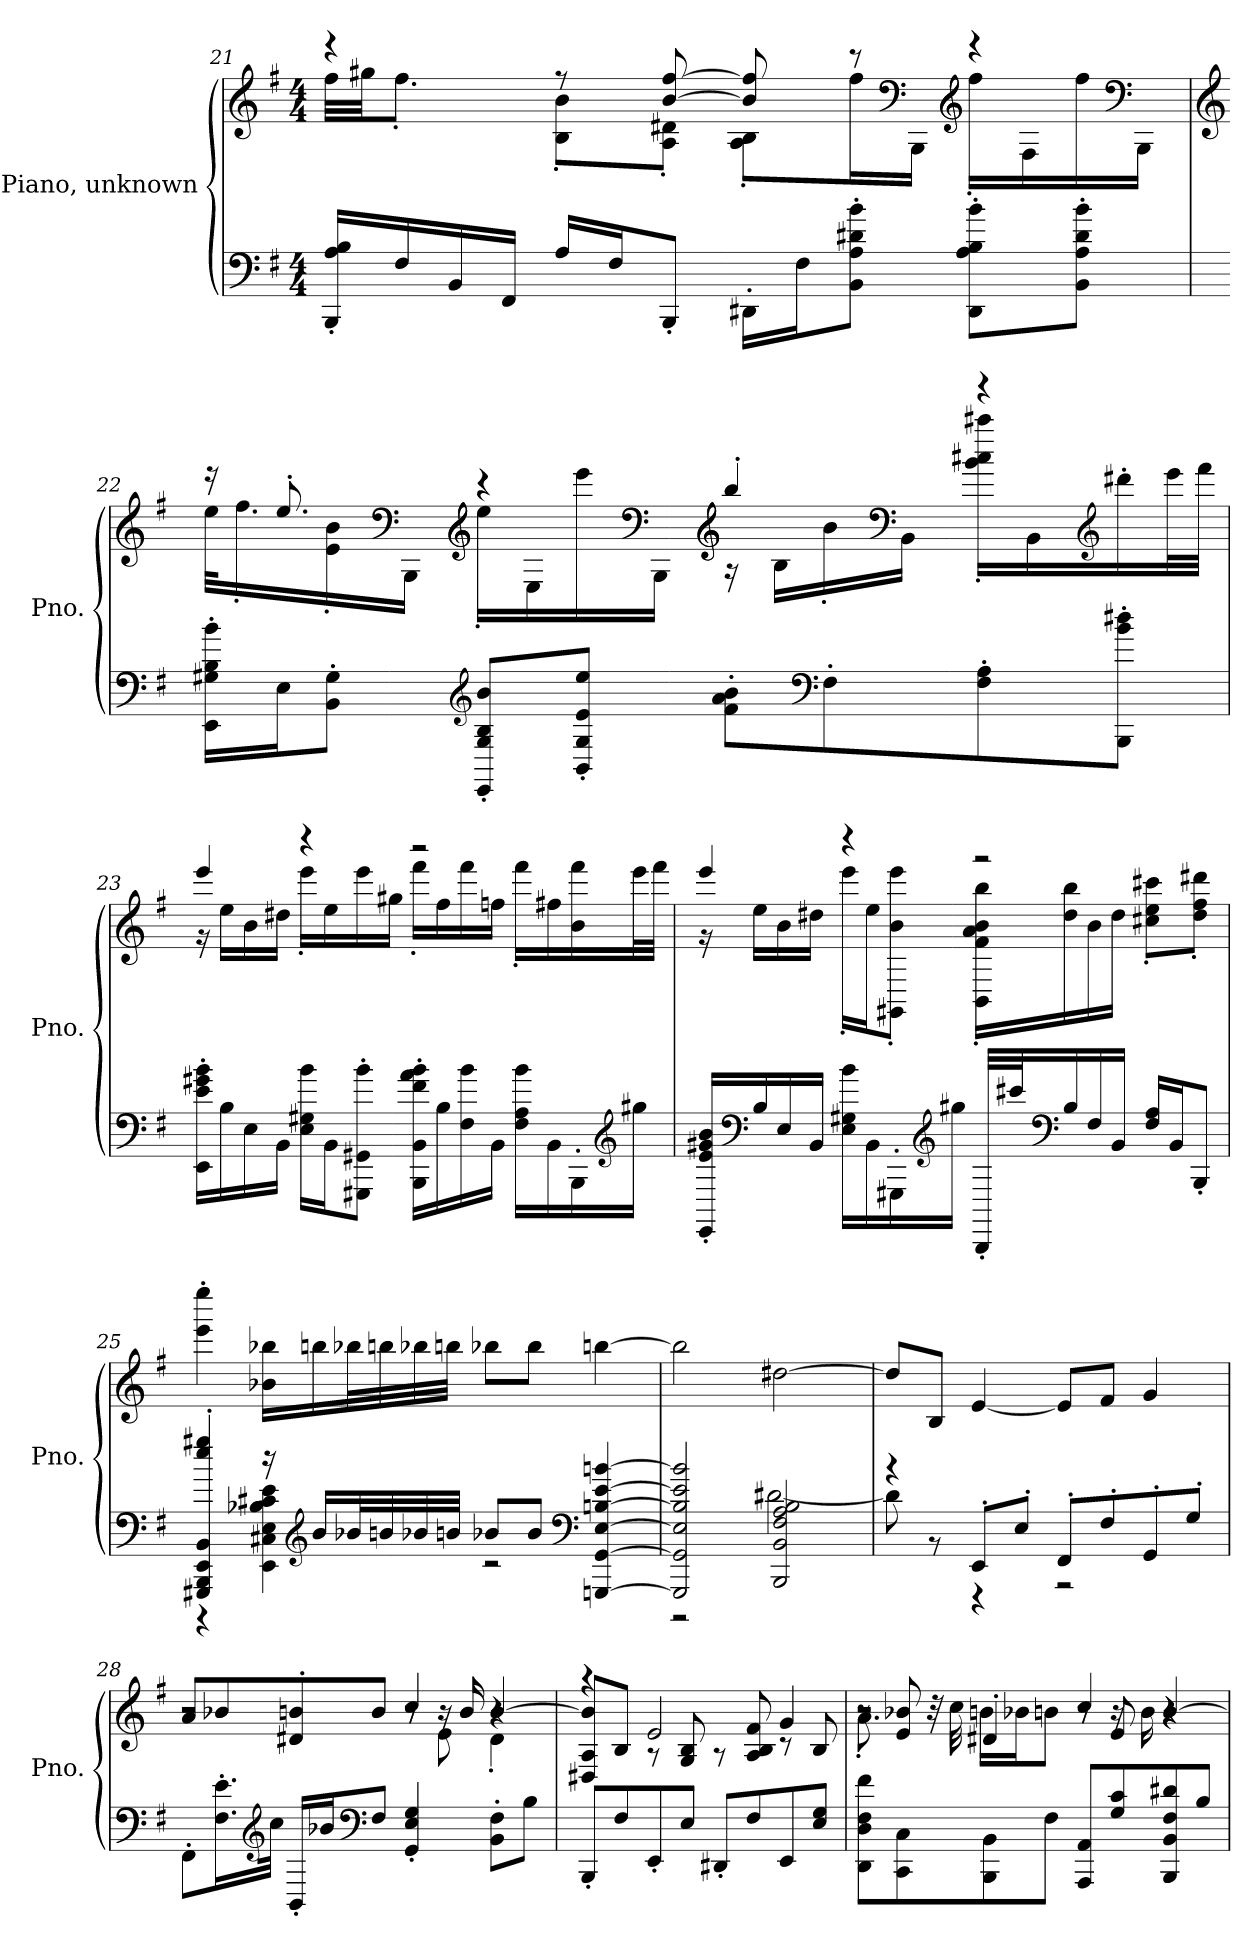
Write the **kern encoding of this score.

**kern	**kern
*part1	*part1
*staff2	*staff1
*I"Piano, unknown	*
*I'Pno.	*
!!LO:LB:g=z
*clefF4	*clefG2
*k[f#]	*k[f#]
*M4/4	*M4/4
=21	=21
*	*^
16BBB/' 16A/' 16B/'LL	4r	32ff#\LLL
.	.	32gg#X\JJ
16F#/	.	8.ff#'\J
16BB/	.	.
16FF#/JJ	.	.
16A/LL	8r	8B\' 8b\'L
16F#/J	.	.
8BBB'/J	[8b/ [8ff#/	8A\' 8d#X\'J
16DD#X'\LL	8b/] 8ff#/]	8A\' 8B\'L
16F#\J	.	.
8BB\' 8A\' 8d#X\' 8b\'J	8r	16ff#\L
*	*clefF4	*
.	.	16BBB\JJ
*	*clefG2	*
8DD#\' 8A\' 8B\' 8b\'L	4r	16ff#'\LL
.	.	16F#\
8BB\' 8A\' 8d#\' 8b\'J	.	16ff#\
*	*clefF4	*
.	.	16BBB\JJ
!!LO:LB:g=z	!!
=22	=22	=22
*	*clefG2	*
16EE\' 16G#X\' 16B\' 16b\'LL	16r	32ee\KLL
.	.	16.ff#'\
16E\J	8.ee'/	.
8BB\' 8G#\'J	.	16e\' 16b\'
*	*clefF4	*
.	.	16BBB\JJ
*clefG2	*clefG2	*
8EE/' 8G#/' 8B/' 8b/'L	4r	16ee'\LL
.	.	16E\
8BB/' 8G#/' 8e/' 8ee/'J	.	16eee\
*	*clefF4	*
.	.	16BBB\JJ
*	*clefG2	*
8f#\' 8a\' 8b\'L	4bb'/	16r
.	.	16B\LL
*clefF4	*	*
8F#'\	.	16b'\
*	*clefF4	*
.	.	16BB\JJ
8F#\' 8A\'	4r	16b\' 16cc#X\' 16ccc#X\'LL
.	.	16BB\
*	*clefG2	*
8BBB\' 8b\' 8dd#X\'J	.	16ddd#X'\
.	.	32eee\L
.	.	32fff#\JJJ
!!LO:LB:g=z	!!
=23	=23	=23
16EE\' 16e\' 16g#X\' 16b\'LL	4eee/	16r
16B\	.	16ee\LL
16E\	.	16b\
16BB\JJ	.	16dd#X\JJ
16E\ 16G#X\ 16b\LL	4r	16eee'\LL
16BB\J	.	16ee\
8GGG#X\' 8GG#X\' 8b\'J	.	16eee\
.	.	16gg#X\JJ
16BBB\' 16BB\' 16f#\' 16a\' 16b\'LL	2r	16fff#'\LL
16B\	.	16ff#\
16F#\ 16b\	.	16fff#\
16BB\JJ	.	16ffn\JJ
16F#\ 16A\ 16b\LL	.	16fff#'\LL
16BB\	.	16ff#X\
16BBB'\	.	16b\ 16fff#\
*clefG2	*	*
16gg#X\JJ	.	32eee\L
.	.	32fff#\JJJ
!!LO:LB:g=z	!!
=24	=24	=24
16EE/' 16e/' 16g#X/' 16b/'LL	4eee/	16r
*clefF4	*	*
16B/	.	16ee\LL
16E/	.	16b\
16BB/JJ	.	16dd#X\JJ
16E\ 16G#X\ 16b\LL	4r	16eee'\LL
16BB\	.	16ee\J
16GGG#X'\	.	8GG#X\' 8b\' 8eee\'J
*clefG2	*	*
16gg#X\JJ	.	.
32BBB'/LLL	2r	16BB\' 16f#\' 16a\' 16b\' 16bb\'LL
32ccc#X/J	.	.
*clefF4	*	*
16B/	.	16dd#\ 16bb\
16F#/	.	16b\
16BB/JJ	.	16dd#\JJ
16F#/ 16A/LL	.	8cc#X\' 8ee\' 8ccc#X\'L
16BB/J	.	.
8BBB'/J	.	8dd#\' 8ff#\' 8ddd#X\'J
*	*v	*v
!!LO:LB:g=z
=25	=25
*^	*
4GGG#X/' 4BBB/' 4EE/' 4BB/' 4ee/' 4gg#X/'	4r	4eee\' 4eeee\'
16r	4EE\ 4C#X\ 4E\ 4B-X\ 4c#X\ 4e\	16b-X\ 16bb-X\LL
*clefG2	*	*
16b/LL	.	16bbn\
32b-X/L	.	32bb-X\L
32bn/	.	32bbn\
32b-X/	.	32bb-X\
32bn/JJJ	.	32bbn\JJJ
8b-X/L	2r	8bb-X\L
8b-/J	.	8bb-\J
*clefF4	*	*
[4GGGn/ [4GG/ [4E/ [4Bn/ [4e/ [4bn/	.	[4bbn\
=26	=26	=26
2GGG/] 2GG/] 2E/] 2B/] 2e/] 2b/]	2r	2bb\]
2BBB/ 2BB/ 2F#/ 2A/ 2B/	[2d#X\	[2dd#X\
=27	=27	=27
4r	8d#\]	8dd#/L]
.	8r	8B/J
8EE'/L	4r	[4e/
8E'/J	.	.
8FF#'/L	2r	8e/L]
8F#'/	.	8f#/J
8GG'/	.	4g/
8G'/J	.	.
*v	*v	*
!!LO:PB:g=z
=28	=28
*	*^
*	*	*^
8FF#'\L	2r	2r	8a/L
16.F#\' 16.e\'L	.	.	8b-X/
*clefG2	*	*	*
32cc\JJk	.	.	.
16BB'/LL	.	.	8d#X/' 8bn/'
16b-X/J	.	.	.
*clefF4	*	*	*
8F#/J	.	.	8b/J
4GG/' 4E/' 4G/'	4cc/	8r	8r
.	.	8e\	16r
.	.	.	16b/
8BB\' 8F#\'L	4r	4d#'\	[4b/
8B\J	.	.	.
*	*	*v	*v
=29	=29	=29
8BBB'/L	4r	8D#X/ 8A/ 8b/]L
8F#/	.	8B/J
8EE'/	2e/	8r
8E/J	.	8G/ 8B/
8DD#X'/L	.	8r
8F#/	.	8A/ 8B/ 8f#/
8EE/	4g/	8r
8E/ 8G/J	.	8B/
!!LO:LB:g=z
=30	=30	=30
*	*	*^
8DD\ 8D\ 8F#\ 8f#\L	8r	8.a'\	2r
8CC\ 8C\	8e/ 8b-X/	.	.
.	.	32r	.
.	.	32cc\	.
8BBB\ 8BB\	4d#X'/	16bn\LL	.
.	.	16b-X\J	.
8F#\J	.	8bn\J	.
8AAA/ 8AA/L	4cc/	8r	8r
8G/ 8c/	.	16r	8e/
.	.	16b\	.
8BBB/ 8BB/ 8F#/ 8d#X/	[4b/	4r	4r
8B/J	.	.	.
*	*v	*v	*v
=	=
*-	*-
